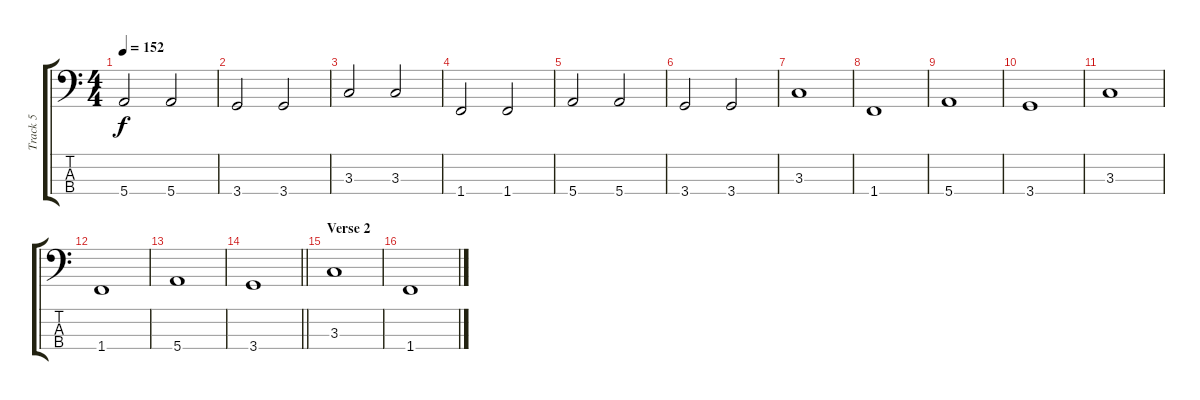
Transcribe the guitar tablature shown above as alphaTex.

\track ("Track 5" "Track 5") {instrument electricbassfinger}
\staff {score tabs}
\tuning (G2 D2 A1 E1) {hide}
\ts (4 4)
\tempo 152
\clef f4
\ks c
5.4.2{dy f} 5.4.2 |
3.4.2 3.4.2 |
3.3.2 3.3.2 |
1.4.2 1.4.2 |
5.4.2 5.4.2 |
3.4.2 3.4.2 |
3.3.1 |
1.4.1 |
5.4.1 |
3.4.1 |
3.3.1 |
1.4.1 |
5.4.1 |
\barLineRight lightlight
3.4.1 |
\section ("" "Verse 2")
3.3.1 |
1.4.1
